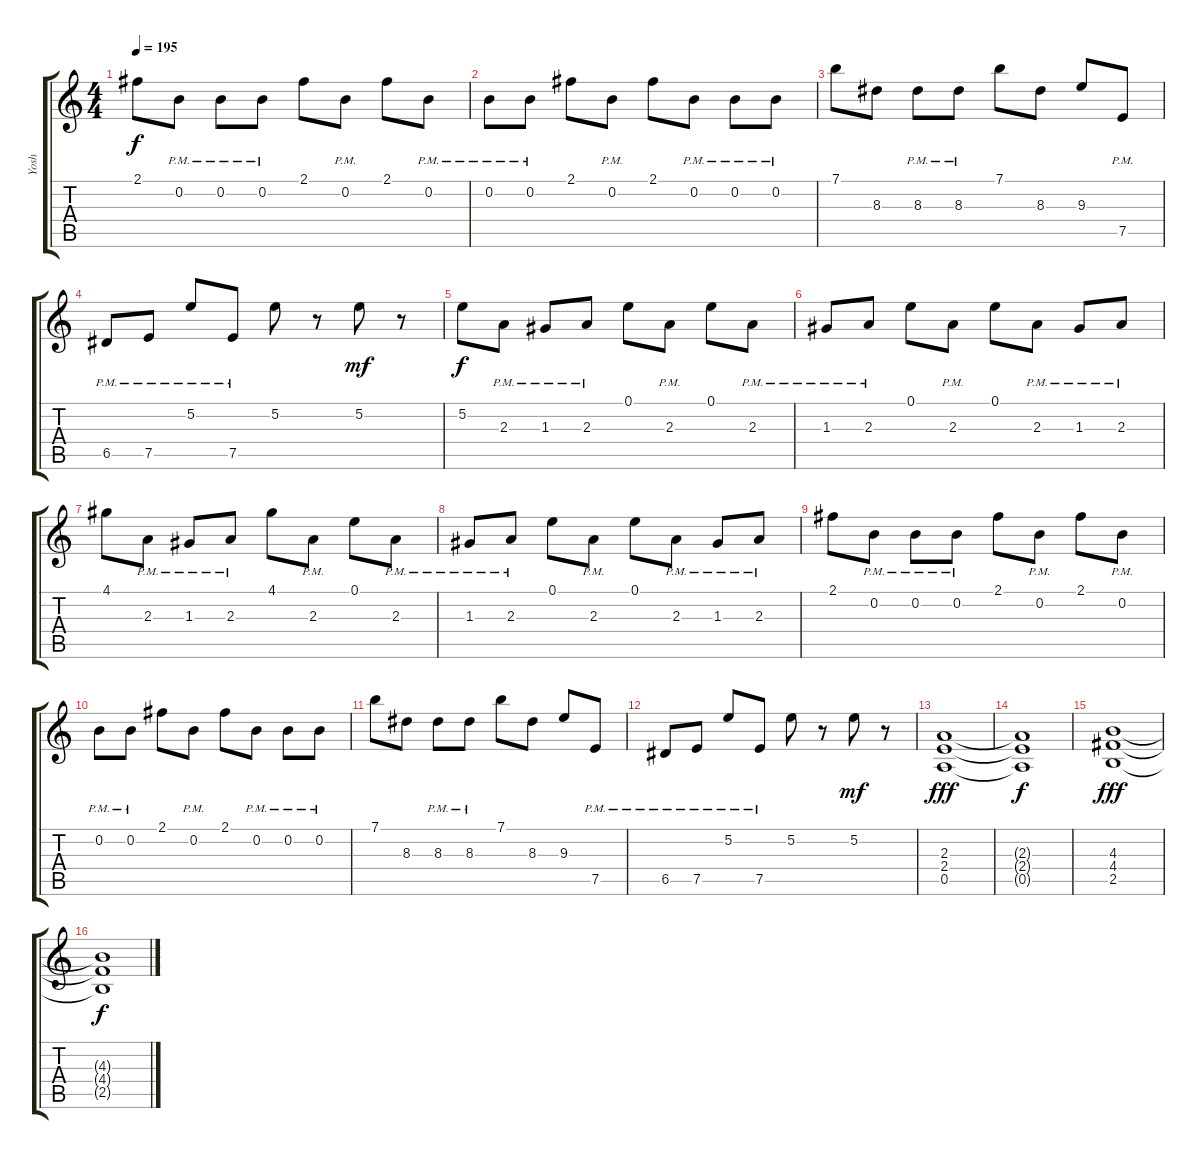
\track ("Yosh" "Yosh") {instrument overdrivenguitar}
\staff {score tabs}
\tuning (E4 B3 G3 D3 A2 E2) {hide}
\ts (4 4)
\tempo 195
\clef g2
\ks c
2.1.8{dy f} 0.2{pm}.8 0.2{pm}.8 0.2{pm}.8 2.1.8 0.2{pm}.8 2.1.8 0.2{pm}.8 |
0.2{pm}.8 0.2{pm}.8 2.1.8 0.2{pm}.8 2.1.8 0.2{pm}.8 0.2{pm}.8 0.2{pm}.8 |
7.1.8 8.3.8 8.3{pm}.8 8.3{pm}.8 7.1.8 8.3.8 9.3.8 7.5{pm}.8 |
6.5{pm}.8 7.5{pm}.8 5.2{pm}.8 7.5{pm}.8 5.2.8 r.8 5.2.8{dy mf} r.8 |
5.2.8{dy f} 2.3{pm}.8 1.3{pm}.8 2.3{pm}.8 0.1.8 2.3{pm}.8 0.1.8 2.3{pm}.8 |
1.3{pm}.8 2.3{pm}.8 0.1.8 2.3{pm}.8 0.1.8 2.3{pm}.8 1.3{pm}.8 2.3{pm}.8 |
4.1.8 2.3{pm}.8 1.3{pm}.8 2.3{pm}.8 4.1.8 2.3{pm}.8 0.1.8 2.3{pm}.8 |
1.3{pm}.8 2.3{pm}.8 0.1.8 2.3{pm}.8 0.1.8 2.3{pm}.8 1.3{pm}.8 2.3{pm}.8 |
2.1.8 0.2{pm}.8 0.2{pm}.8 0.2{pm}.8 2.1.8 0.2{pm}.8 2.1.8 0.2{pm}.8 |
0.2{pm}.8 0.2{pm}.8 2.1.8 0.2{pm}.8 2.1.8 0.2{pm}.8 0.2{pm}.8 0.2{pm}.8 |
7.1.8 8.3.8 8.3{pm}.8 8.3{pm}.8 7.1.8 8.3.8 9.3.8 7.5{pm}.8 |
6.5{pm}.8 7.5{pm}.8 5.2{pm}.8 7.5{pm}.8 5.2.8 r.8 5.2.8{dy mf} r.8 |
(2.3 2.4 0.5).1{dy fff} |
(2.3{t} 2.4{t} 0.5{t}).1{dy f} |
(4.3 4.4 2.5).1{dy fff} |
(4.3{t} 4.4{t} 2.5{t}).1{dy f}
